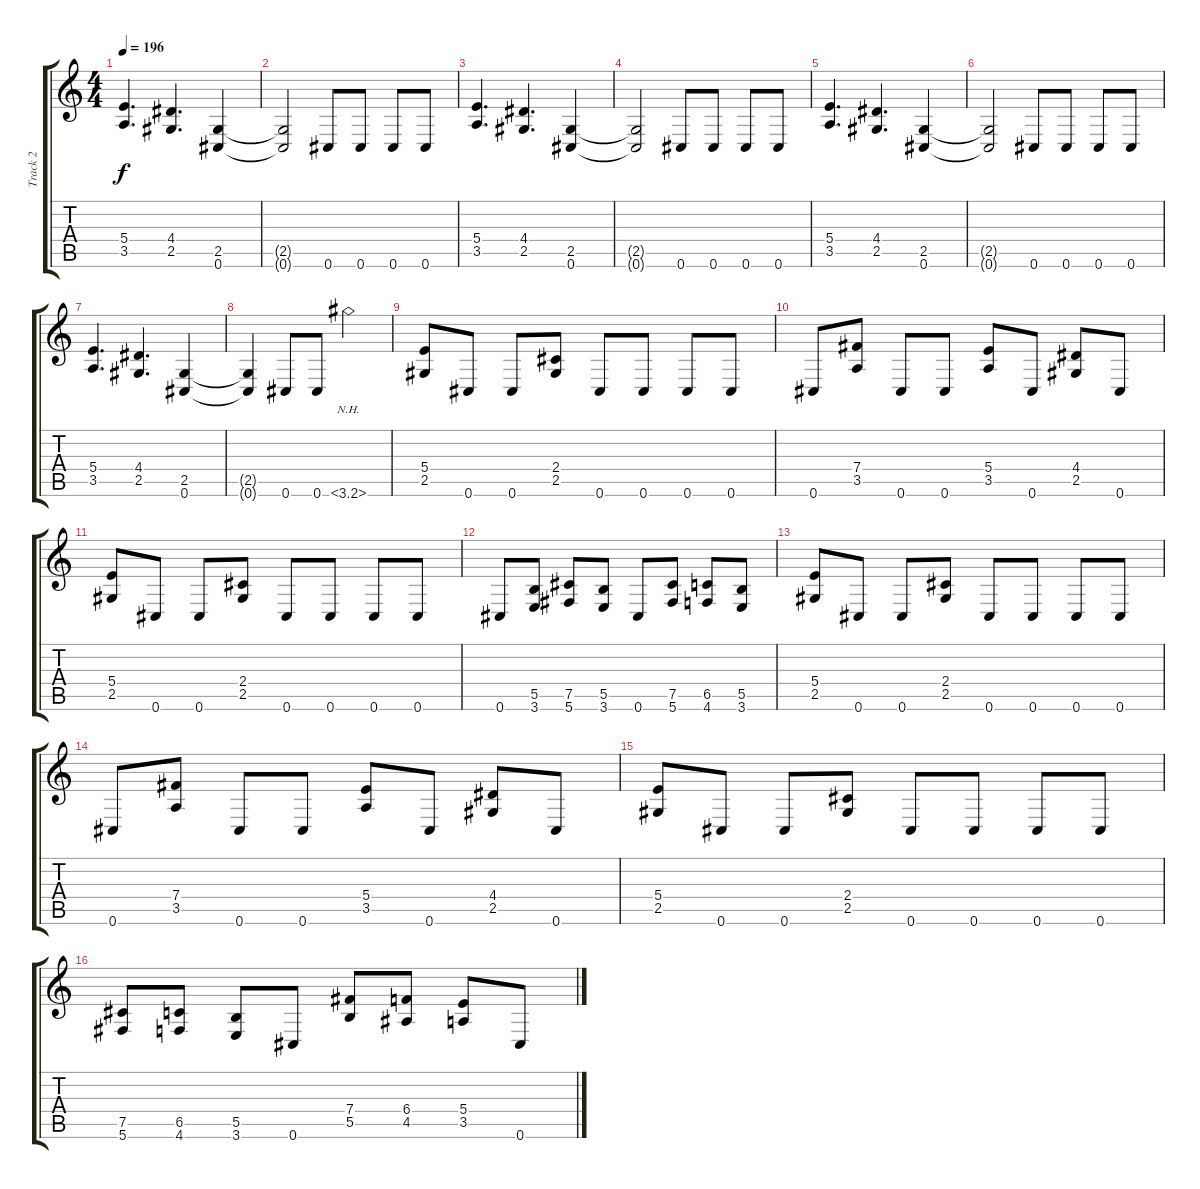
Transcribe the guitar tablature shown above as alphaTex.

\track ("Track 2" "Track 2") {instrument distortionguitar}
\staff {score tabs}
\tuning (Db4 Ab3 E3 B2 Gb2 Db2) {hide}
\ts (4 4)
\tempo 196
\clef g2
\ks c
(5.4 3.5).4{d dy f} (4.4 2.5).4{d} (2.5 0.6).4 |
(2.5{t} 0.6{t}).2 0.6.8 0.6.8 0.6.8 0.6.8 |
(5.4 3.5).4{d} (4.4 2.5).4{d} (2.5 0.6).4 |
(2.5{t} 0.6{t}).2 0.6.8 0.6.8 0.6.8 0.6.8 |
(5.4 3.5).4{d} (4.4 2.5).4{d} (2.5 0.6).4 |
(2.5{t} 0.6{t}).2 0.6.8 0.6.8 0.6.8 0.6.8 |
(5.4 3.5).4{d} (4.4 2.5).4{d} (2.5 0.6).4 |
(2.5{t} 0.6{t}).4 0.6.8 0.6.8 3.6{nh}.2 |
(5.4 2.5).8 0.6.8 0.6.8 (2.4 2.5).8 0.6.8 0.6.8 0.6.8 0.6.8 |
0.6.8 (7.4 3.5).8 0.6.8 0.6.8 (5.4 3.5).8 0.6.8 (4.4 2.5).8 0.6.8 |
(5.4 2.5).8 0.6.8 0.6.8 (2.4 2.5).8 0.6.8 0.6.8 0.6.8 0.6.8 |
0.6.8 (5.5 3.6).8 (7.5 5.6).8 (5.5 3.6).8 0.6.8 (7.5 5.6).8 (6.5 4.6).8 (5.5 3.6).8 |
(5.4 2.5).8 0.6.8 0.6.8 (2.4 2.5).8 0.6.8 0.6.8 0.6.8 0.6.8 |
0.6.8 (7.4 3.5).8 0.6.8 0.6.8 (5.4 3.5).8 0.6.8 (4.4 2.5).8 0.6.8 |
(5.4 2.5).8 0.6.8 0.6.8 (2.4 2.5).8 0.6.8 0.6.8 0.6.8 0.6.8 |
(7.5 5.6).8 (6.5 4.6).8 (5.5 3.6).8 0.6.8 (7.4 5.5).8 (6.4 4.5).8 (5.4 3.5).8 0.6.8
